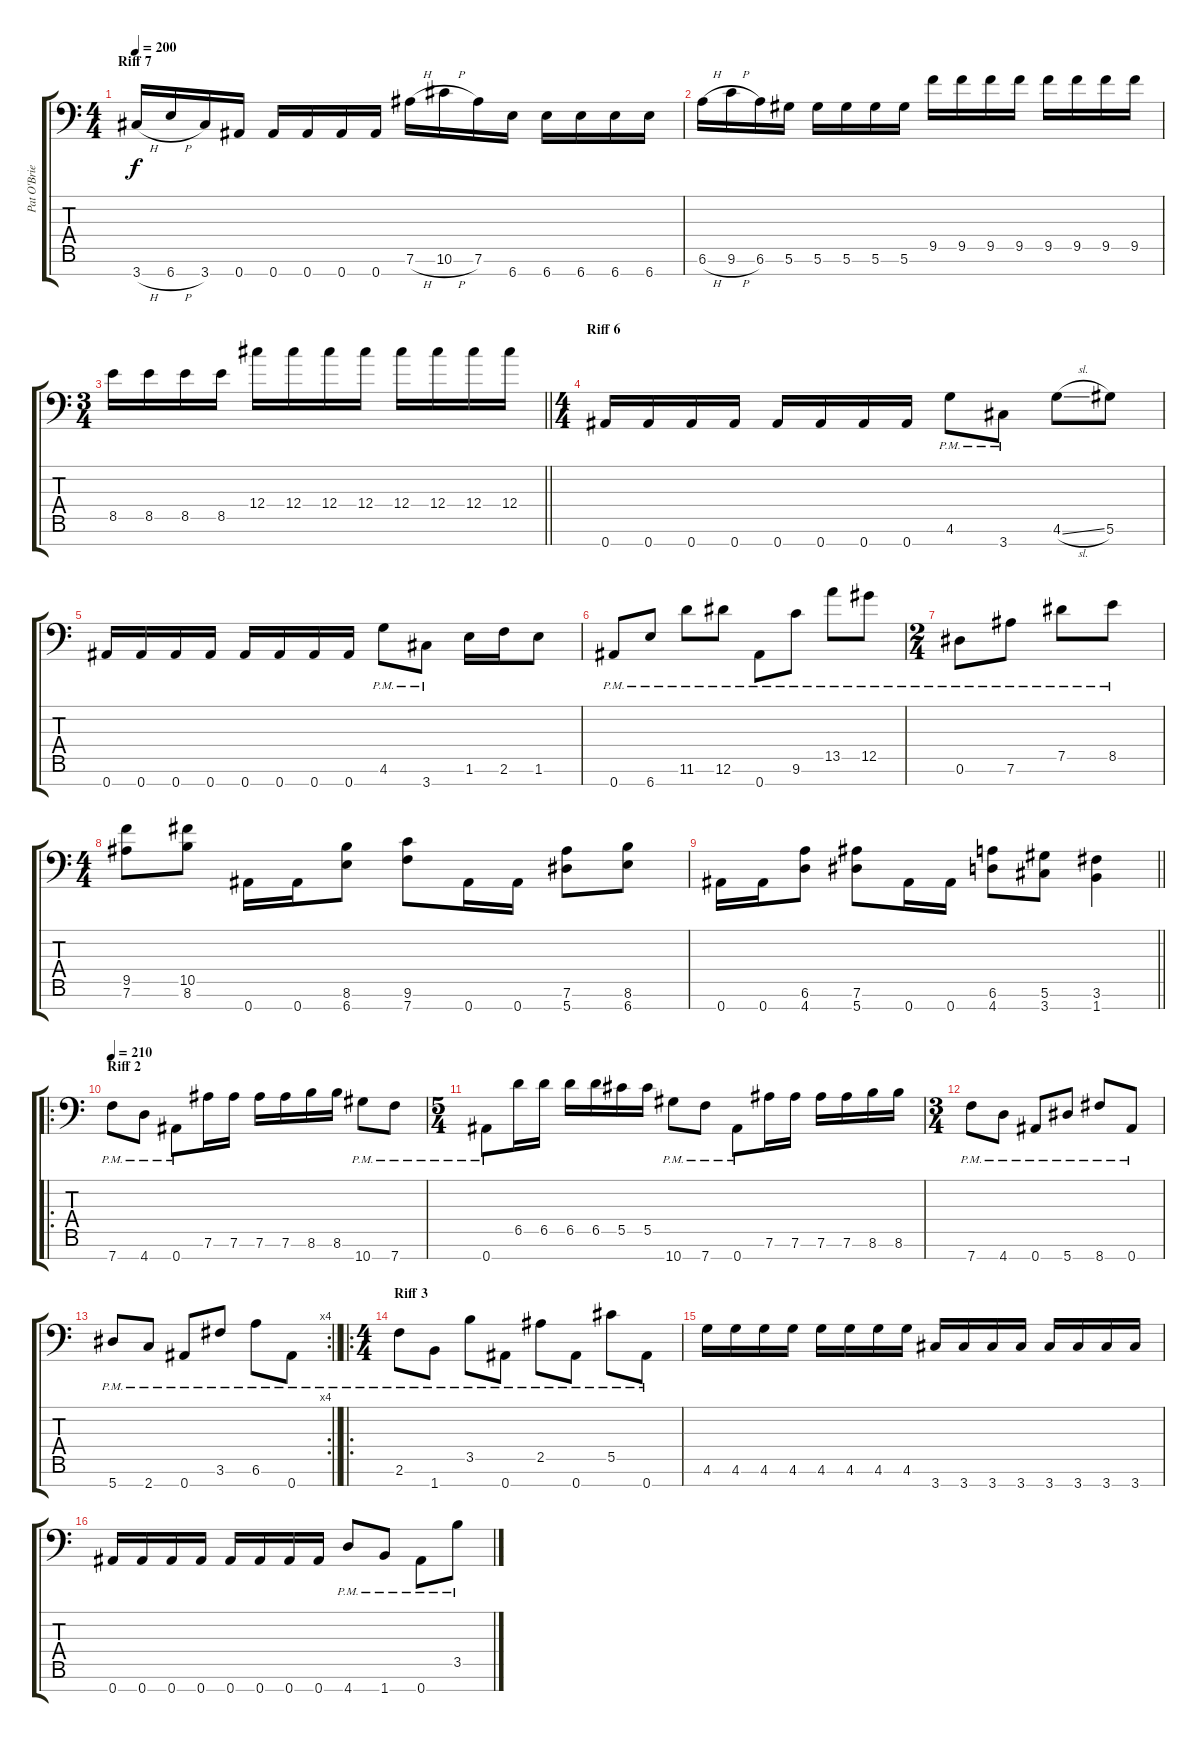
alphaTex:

\track ("Pat O'Brien" "Pat O'Brie") {instrument distortionguitar}
\staff {score tabs}
\tuning (Eb4 Bb3 Gb3 Db3 Ab2 Eb2 Bb1) {hide}
\ts (4 4)
\section ("" "Riff 7")
\tempo 200
\clef f4
\ks c
3.7{h}.16{dy f} 6.7{h}.16 3.7.16 0.7.16 0.7.16 0.7.16 0.7.16 0.7.16 7.6{h}.16 10.6{h}.16 7.6.16 6.7.16 6.7.16 6.7.16 6.7.16 6.7.16 |
6.6{h}.16 9.6{h}.16 6.6.16 5.6.16 5.6.16 5.6.16 5.6.16 5.6.16 9.5.16 9.5.16 9.5.16 9.5.16 9.5.16 9.5.16 9.5.16 9.5.16 |
\ts (3 4)
\barLineRight lightlight
8.5.16 8.5.16 8.5.16 8.5.16 12.4.16 12.4.16 12.4.16 12.4.16 12.4.16 12.4.16 12.4.16 12.4.16 |
\ts (4 4)
\section ("" "Riff 6")
0.7.16 0.7.16 0.7.16 0.7.16 0.7.16 0.7.16 0.7.16 0.7.16 4.6{pm}.8 3.7{pm}.8 4.6{sl}.8 5.6.8 |
0.7.16 0.7.16 0.7.16 0.7.16 0.7.16 0.7.16 0.7.16 0.7.16 4.6{pm}.8 3.7{pm}.8 1.6.16 2.6.16 1.6.8 |
0.7{pm}.8 6.7{pm}.8 11.6{pm}.8 12.6{pm}.8 0.7{pm}.8 9.6{pm}.8 13.5{pm}.8 12.5{pm}.8 |
\ts (2 4)
0.6{pm}.8 7.6{pm}.8 7.5{pm}.8 8.5{pm}.8 |
\ts (4 4)
(9.5 7.6).8 (10.5 8.6).8 0.7.16 0.7.16 (8.6 6.7).8 (9.6 7.7).8 0.7.16 0.7.16 (7.6 5.7).8 (8.6 6.7).8 |
\barLineRight lightlight
0.7.16 0.7.16 (6.6 4.7).8 (7.6 5.7).8 0.7.16 0.7.16 (6.6 4.7).8 (5.6 3.7).8 (3.6 1.7).4 |
\ro
\section ("" "Riff 2")
\tempo 210
7.7{pm}.8 4.7{pm}.8 0.7{pm}.8 7.6.16 7.6.16 7.6.16 7.6.16 8.6.16 8.6.16 10.7{pm}.8 7.7{pm}.8 |
\ts (5 4)
0.7{pm}.8 6.5.16 6.5.16 6.5.16 6.5.16 5.5.16 5.5.16 10.7{pm}.8 7.7{pm}.8 0.7{pm}.8 7.6.16 7.6.16 7.6.16 7.6.16 8.6.16 8.6.16 |
\ts (3 4)
7.7{pm}.8 4.7{pm}.8 0.7{pm}.8 5.7{pm}.8 8.7{pm}.8 0.7{pm}.8 |
\rc 4
\barLineRight lightlight
5.7{pm}.8 2.7{pm}.8 0.7{pm}.8 3.6{pm}.8 6.6{pm}.8 0.7{pm}.8 |
\ro
\ts (4 4)
\section ("" "Riff 3")
2.6{pm}.8 1.7{pm}.8 3.5{pm}.8 0.7{pm}.8 2.5{pm}.8 0.7{pm}.8 5.5{pm}.8 0.7{pm}.8 |
4.6.16 4.6.16 4.6.16 4.6.16 4.6.16 4.6.16 4.6.16 4.6.16 3.7.16 3.7.16 3.7.16 3.7.16 3.7.16 3.7.16 3.7.16 3.7.16 |
0.7.16 0.7.16 0.7.16 0.7.16 0.7.16 0.7.16 0.7.16 0.7.16 4.7{pm}.8 1.7{pm}.8 0.7{pm}.8 3.5{pm}.8
